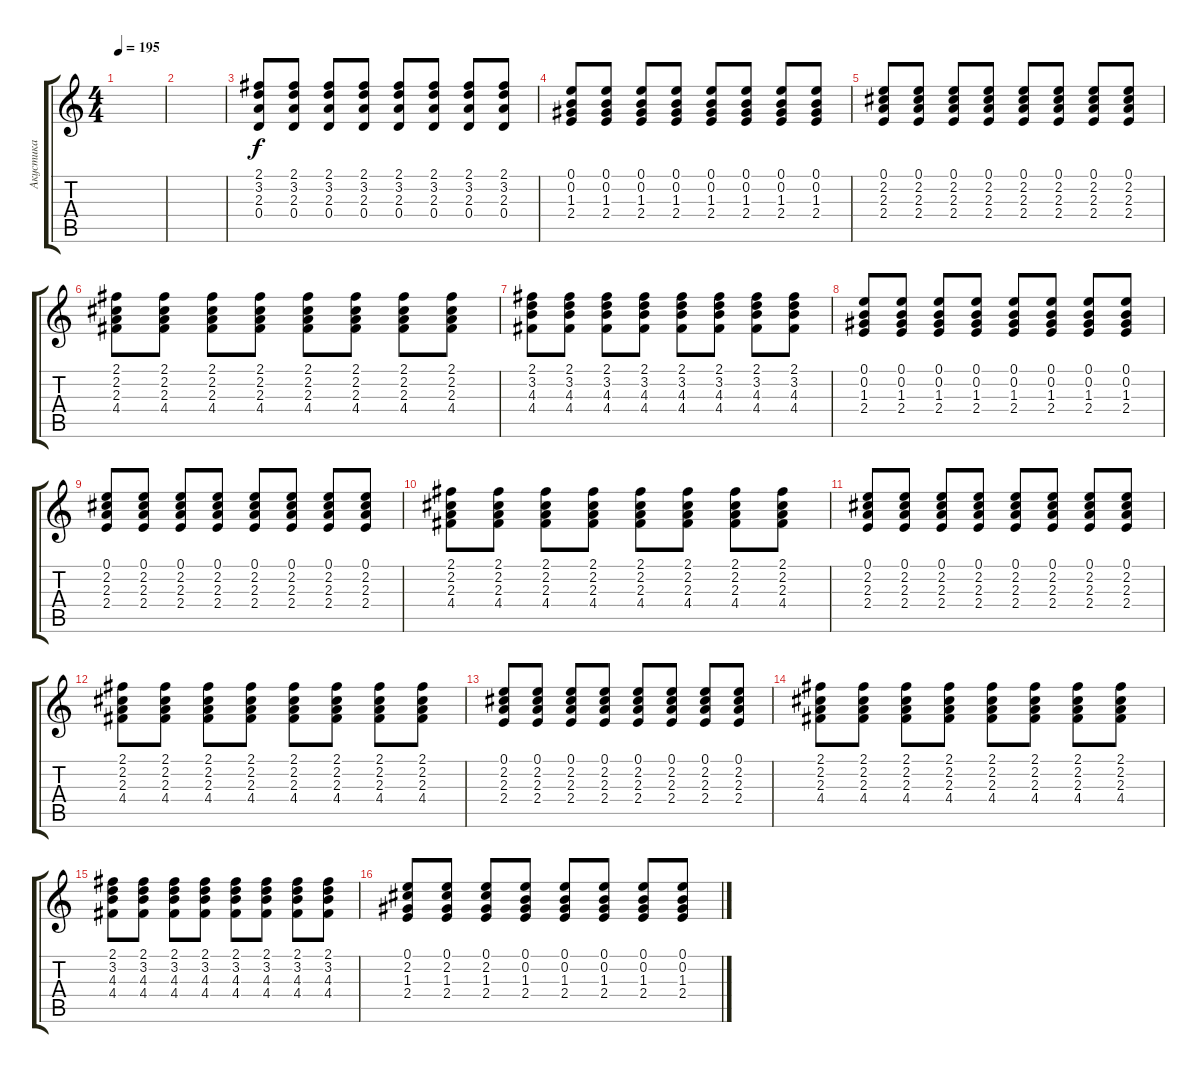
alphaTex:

\track ("Акустика" "Акустика") {instrument acousticguitarsteel}
\staff {score tabs}
\tuning (E4 B3 G3 D3 A2 E2) {hide}
\ts (4 4)
\tempo 195
\clef g2
\ks c
|
|
(2.1 3.2 2.3 0.4).8 (2.1 3.2 2.3 0.4).8 (2.1 3.2 2.3 0.4).8 (2.1 3.2 2.3 0.4).8 (2.1 3.2 2.3 0.4).8 (2.1 3.2 2.3 0.4).8 (2.1 3.2 2.3 0.4).8 (2.1 3.2 2.3 0.4).8 |
(0.1 0.2 1.3 2.4).8 (0.1 0.2 1.3 2.4).8 (0.1 0.2 1.3 2.4).8 (0.1 0.2 1.3 2.4).8 (0.1 0.2 1.3 2.4).8 (0.1 0.2 1.3 2.4).8 (0.1 0.2 1.3 2.4).8 (0.1 0.2 1.3 2.4).8 |
(0.1 2.2 2.3 2.4).8 (0.1 2.2 2.3 2.4).8 (0.1 2.2 2.3 2.4).8 (0.1 2.2 2.3 2.4).8 (0.1 2.2 2.3 2.4).8 (0.1 2.2 2.3 2.4).8 (0.1 2.2 2.3 2.4).8 (0.1 2.2 2.3 2.4).8 |
(2.1 2.2 2.3 4.4).8 (2.1 2.2 2.3 4.4).8 (2.1 2.2 2.3 4.4).8 (2.1 2.2 2.3 4.4).8 (2.1 2.2 2.3 4.4).8 (2.1 2.2 2.3 4.4).8 (2.1 2.2 2.3 4.4).8 (2.1 2.2 2.3 4.4).8 |
(2.1 3.2 4.3 4.4).8 (2.1 3.2 4.3 4.4).8 (2.1 3.2 4.3 4.4).8 (2.1 3.2 4.3 4.4).8 (2.1 3.2 4.3 4.4).8 (2.1 3.2 4.3 4.4).8 (2.1 3.2 4.3 4.4).8 (2.1 3.2 4.3 4.4).8 |
(0.1 0.2 1.3 2.4).8 (0.1 0.2 1.3 2.4).8 (0.1 0.2 1.3 2.4).8 (0.1 0.2 1.3 2.4).8 (0.1 0.2 1.3 2.4).8 (0.1 0.2 1.3 2.4).8 (0.1 0.2 1.3 2.4).8 (0.1 0.2 1.3 2.4).8 |
(0.1 2.2 2.3 2.4).8 (0.1 2.2 2.3 2.4).8 (0.1 2.2 2.3 2.4).8 (0.1 2.2 2.3 2.4).8 (0.1 2.2 2.3 2.4).8 (0.1 2.2 2.3 2.4).8 (0.1 2.2 2.3 2.4).8 (0.1 2.2 2.3 2.4).8 |
(2.1 2.2 2.3 4.4).8 (2.1 2.2 2.3 4.4).8 (2.1 2.2 2.3 4.4).8 (2.1 2.2 2.3 4.4).8 (2.1 2.2 2.3 4.4).8 (2.1 2.2 2.3 4.4).8 (2.1 2.2 2.3 4.4).8 (2.1 2.2 2.3 4.4).8 |
(0.1 2.2 2.3 2.4).8 (0.1 2.2 2.3 2.4).8 (0.1 2.2 2.3 2.4).8 (0.1 2.2 2.3 2.4).8 (0.1 2.2 2.3 2.4).8 (0.1 2.2 2.3 2.4).8 (0.1 2.2 2.3 2.4).8 (0.1 2.2 2.3 2.4).8 |
(2.1 2.2 2.3 4.4).8 (2.1 2.2 2.3 4.4).8 (2.1 2.2 2.3 4.4).8 (2.1 2.2 2.3 4.4).8 (2.1 2.2 2.3 4.4).8 (2.1 2.2 2.3 4.4).8 (2.1 2.2 2.3 4.4).8 (2.1 2.2 2.3 4.4).8 |
(0.1 2.2 2.3 2.4).8 (0.1 2.2 2.3 2.4).8 (0.1 2.2 2.3 2.4).8 (0.1 2.2 2.3 2.4).8 (0.1 2.2 2.3 2.4).8 (0.1 2.2 2.3 2.4).8 (0.1 2.2 2.3 2.4).8 (0.1 2.2 2.3 2.4).8 |
(2.1 2.2 2.3 4.4).8 (2.1 2.2 2.3 4.4).8 (2.1 2.2 2.3 4.4).8 (2.1 2.2 2.3 4.4).8 (2.1 2.2 2.3 4.4).8 (2.1 2.2 2.3 4.4).8 (2.1 2.2 2.3 4.4).8 (2.1 2.2 2.3 4.4).8 |
(2.1 3.2 4.3 4.4).8 (2.1 3.2 4.3 4.4).8 (2.1 3.2 4.3 4.4).8 (2.1 3.2 4.3 4.4).8 (2.1 3.2 4.3 4.4).8 (2.1 3.2 4.3 4.4).8 (2.1 3.2 4.3 4.4).8 (2.1 3.2 4.3 4.4).8 |
(0.1 2.2 1.3 2.4).8 (0.1 2.2 1.3 2.4).8 (0.1 2.2 1.3 2.4).8 (0.1 0.2 1.3 2.4).8 (0.1 0.2 1.3 2.4).8 (0.1 0.2 1.3 2.4).8 (0.1 0.2 1.3 2.4).8 (0.1 0.2 1.3 2.4).8
